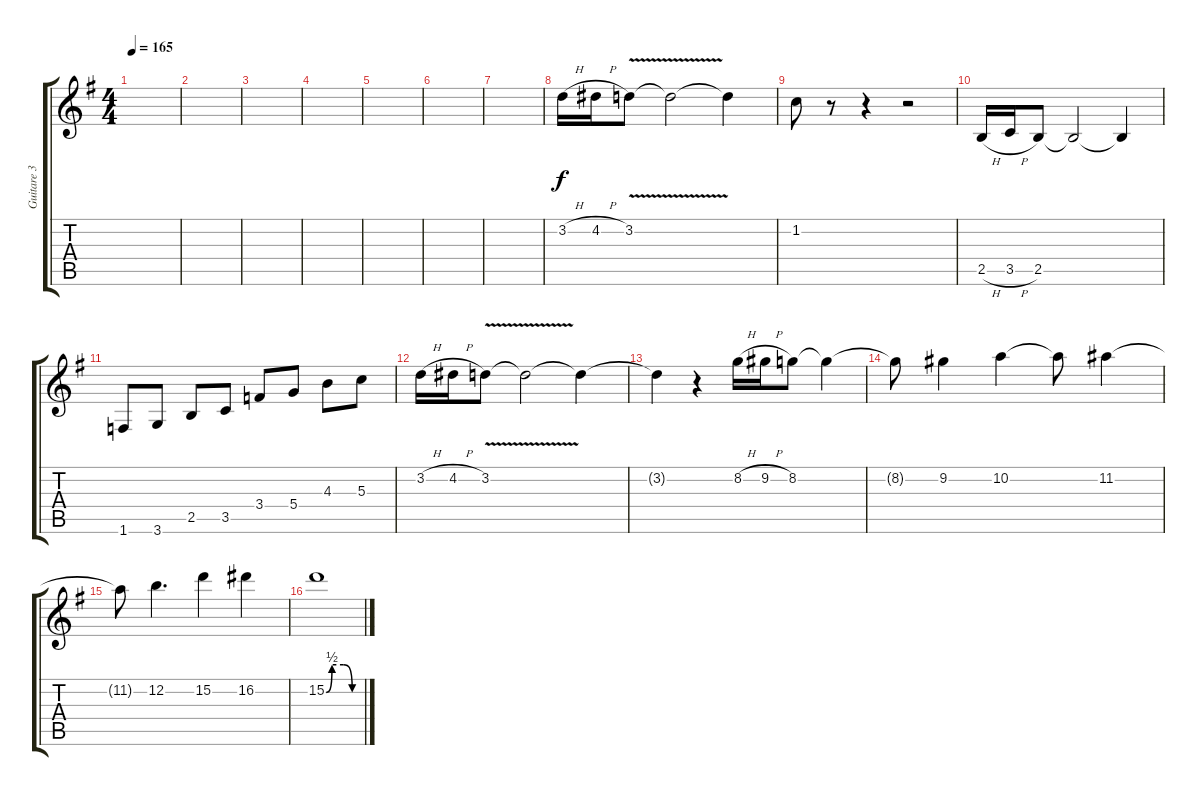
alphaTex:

\track ("Guitare 3" "Guitare 3") {instrument distortionguitar}
\staff {score tabs}
\tuning (E4 B3 G3 D3 A2 E2) {hide}
\ts (4 4)
\tempo 165
\clef g2
\ks g
|
|
|
|
|
|
|
3.2{h}.16 4.2{h}.16 3.2{v}.8 3.2{t}.2 3.2{t}.4 |
1.2.8 r.8 r.4 r.2 |
2.5{h}.16 3.5{h}.16 2.5.8 2.5{t}.2 2.5{t}.4 |
1.6.8 3.6.8 2.5.8 3.5.8 3.4.8 5.4.8 4.3.8 5.3.8 |
3.2{h}.16 4.2{h}.16 3.2{v}.8 3.2{t}.2 3.2{t}.4 |
3.2{t}.4 r.4 8.2{h}.16 9.2{h}.16 8.2.8 8.2{t}.4 |
8.2{t}.8 9.2.4 10.2.4 10.2{t}.8 11.2.4 |
11.2{t}.8 12.2.4{d} 15.2.4 16.2.4 |
15.2{be (custom 0 0 10 2 30 2 45 0 60 0)}.1
